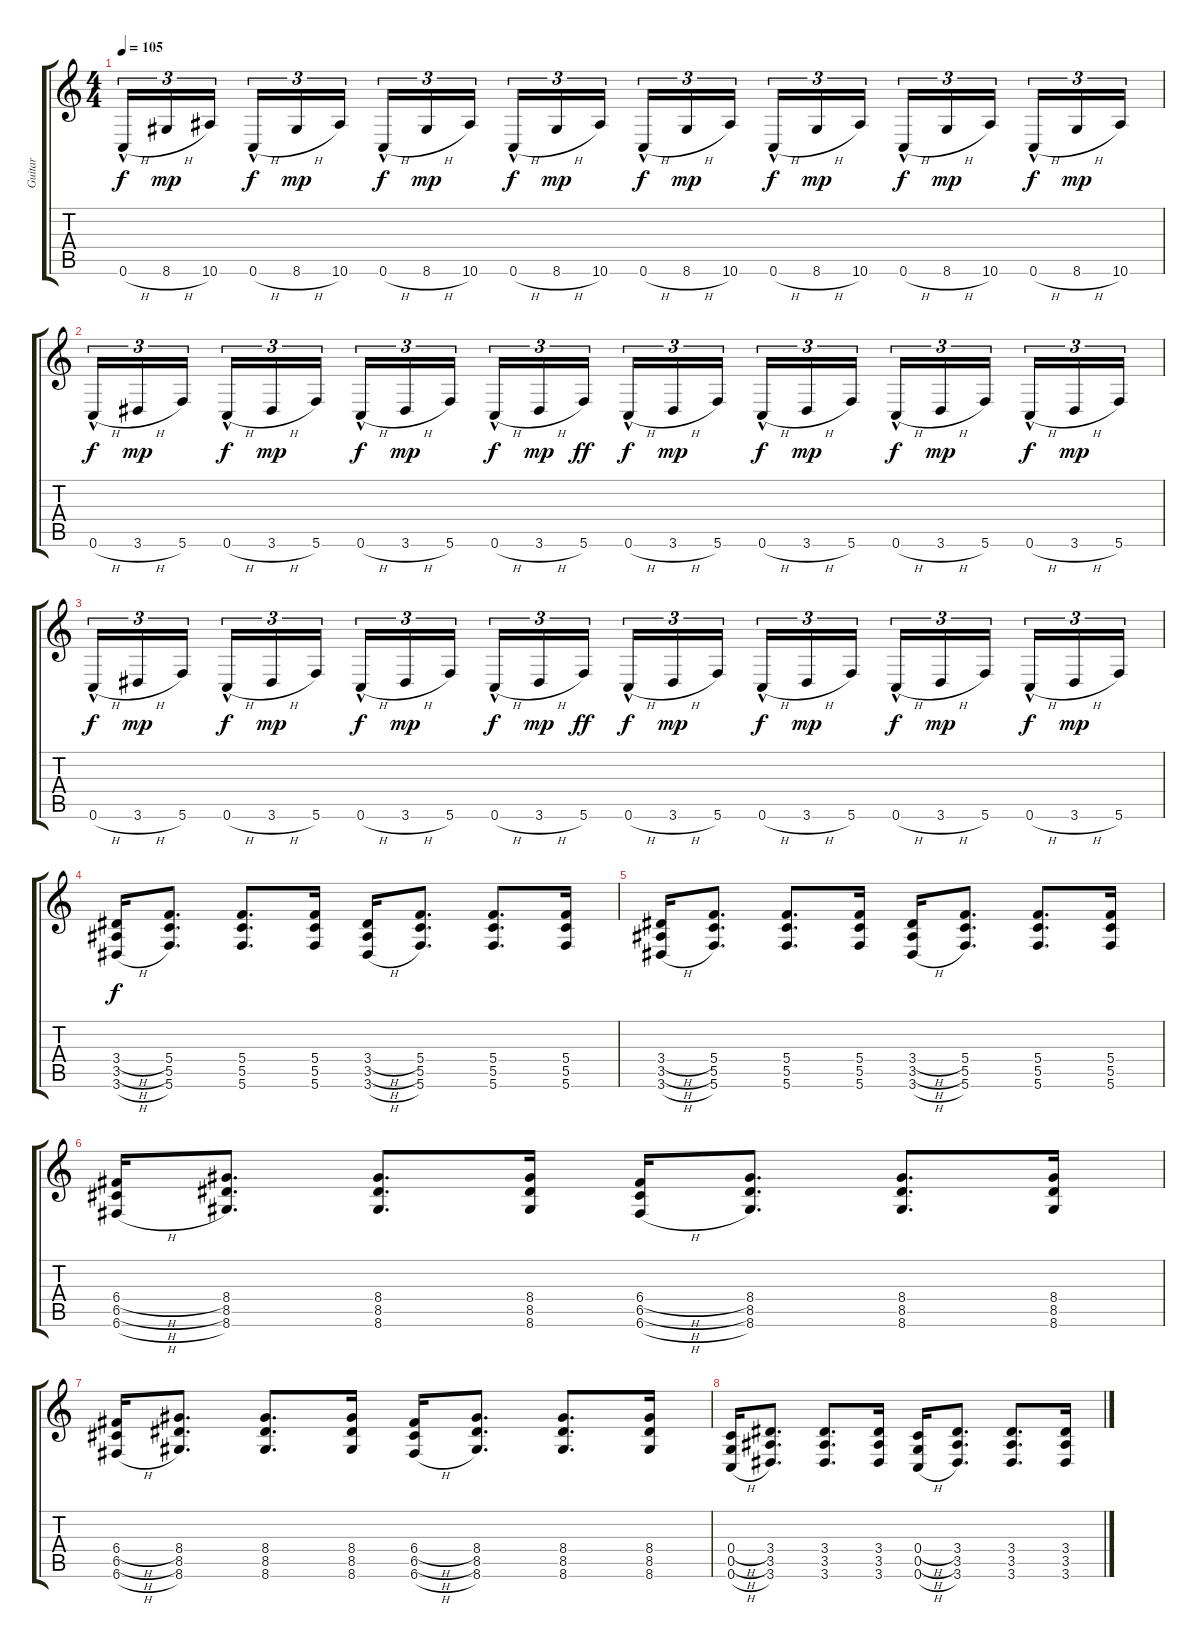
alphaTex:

\track ("Guitar" "Guitar") {instrument distortionguitar}
\staff {score tabs}
\tuning (D4 A3 F3 C3 G2 C2) {hide}
\ts (4 4)
\tempo 105
\clef g2
\ks c
0.6{h hac}.16{tu (3 2) dy f} 8.6{h}.16{tu (3 2) dy mp} 10.6.16{tu (3 2) beam splitsecondary} 0.6{h hac}.16{tu (3 2) dy f} 8.6{h}.16{tu (3 2) dy mp} 10.6.16{tu (3 2)} 0.6{h hac}.16{tu (3 2) dy f} 8.6{h}.16{tu (3 2) dy mp} 10.6.16{tu (3 2) beam splitsecondary} 0.6{h hac}.16{tu (3 2) dy f} 8.6{h}.16{tu (3 2) dy mp} 10.6.16{tu (3 2)} 0.6{h hac}.16{tu (3 2) dy f} 8.6{h}.16{tu (3 2) dy mp} 10.6.16{tu (3 2) beam splitsecondary} 0.6{h hac}.16{tu (3 2) dy f} 8.6{h}.16{tu (3 2) dy mp} 10.6.16{tu (3 2)} 0.6{h hac}.16{tu (3 2) dy f} 8.6{h}.16{tu (3 2) dy mp} 10.6.16{tu (3 2) beam splitsecondary} 0.6{h hac}.16{tu (3 2) dy f} 8.6{h}.16{tu (3 2) dy mp} 10.6.16{tu (3 2)} |
0.6{h hac}.16{tu (3 2) dy f} 3.6{h}.16{tu (3 2) dy mp} 5.6.16{tu (3 2) beam splitsecondary} 0.6{h hac}.16{tu (3 2) dy f} 3.6{h}.16{tu (3 2) dy mp} 5.6.16{tu (3 2)} 0.6{h hac}.16{tu (3 2) dy f} 3.6{h}.16{tu (3 2) dy mp} 5.6.16{tu (3 2) beam splitsecondary} 0.6{h hac}.16{tu (3 2) dy f} 3.6{h}.16{tu (3 2) dy mp} 5.6.16{tu (3 2) dy ff} 0.6{h hac}.16{tu (3 2) dy f} 3.6{h}.16{tu (3 2) dy mp} 5.6.16{tu (3 2) beam splitsecondary} 0.6{h hac}.16{tu (3 2) dy f} 3.6{h}.16{tu (3 2) dy mp} 5.6.16{tu (3 2)} 0.6{h hac}.16{tu (3 2) dy f} 3.6{h}.16{tu (3 2) dy mp} 5.6.16{tu (3 2) beam splitsecondary} 0.6{h hac}.16{tu (3 2) dy f} 3.6{h}.16{tu (3 2) dy mp} 5.6.16{tu (3 2)} |
0.6{h hac}.16{tu (3 2) dy f} 3.6{h}.16{tu (3 2) dy mp} 5.6.16{tu (3 2) beam splitsecondary} 0.6{h hac}.16{tu (3 2) dy f} 3.6{h}.16{tu (3 2) dy mp} 5.6.16{tu (3 2)} 0.6{h hac}.16{tu (3 2) dy f} 3.6{h}.16{tu (3 2) dy mp} 5.6.16{tu (3 2) beam splitsecondary} 0.6{h hac}.16{tu (3 2) dy f} 3.6{h}.16{tu (3 2) dy mp} 5.6.16{tu (3 2) dy ff} 0.6{h hac}.16{tu (3 2) dy f} 3.6{h}.16{tu (3 2) dy mp} 5.6.16{tu (3 2) beam splitsecondary} 0.6{h hac}.16{tu (3 2) dy f} 3.6{h}.16{tu (3 2) dy mp} 5.6.16{tu (3 2)} 0.6{h hac}.16{tu (3 2) dy f} 3.6{h}.16{tu (3 2) dy mp} 5.6.16{tu (3 2) beam splitsecondary} 0.6{h hac}.16{tu (3 2) dy f} 3.6{h}.16{tu (3 2) dy mp} 5.6.16{tu (3 2)} |
(3.4{h} 3.5{h} 3.6{h}).16{dy f} (5.4 5.5 5.6).8{d} (5.4 5.5 5.6).8{d} (5.4 5.5 5.6).16 (3.4{h} 3.5{h} 3.6{h}).16 (5.4 5.5 5.6).8{d} (5.4 5.5 5.6).8{d} (5.4 5.5 5.6).16 |
(3.4{h} 3.5{h} 3.6{h}).16 (5.4 5.5 5.6).8{d} (5.4 5.5 5.6).8{d} (5.4 5.5 5.6).16 (3.4{h} 3.5{h} 3.6{h}).16 (5.4 5.5 5.6).8{d} (5.4 5.5 5.6).8{d} (5.4 5.5 5.6).16 |
(6.4{h} 6.5{h} 6.6{h}).16 (8.4 8.5 8.6).8{d} (8.4 8.5 8.6).8{d} (8.4 8.5 8.6).16 (6.4{h} 6.5{h} 6.6{h}).16 (8.4 8.5 8.6).8{d} (8.4 8.5 8.6).8{d} (8.4 8.5 8.6).16 |
(6.4{h} 6.5{h} 6.6{h}).16 (8.4 8.5 8.6).8{d} (8.4 8.5 8.6).8{d} (8.4 8.5 8.6).16 (6.4{h} 6.5{h} 6.6{h}).16 (8.4 8.5 8.6).8{d} (8.4 8.5 8.6).8{d} (8.4 8.5 8.6).16 |
(0.4{h} 0.5{h} 0.6{h}).16 (3.4 3.5 3.6).8{d} (3.4 3.5 3.6).8{d} (3.4 3.5 3.6).16 (0.4{h} 0.5{h} 0.6{h}).16 (3.4 3.5 3.6).8{d} (3.4 3.5 3.6).8{d} (3.4 3.5 3.6).16
